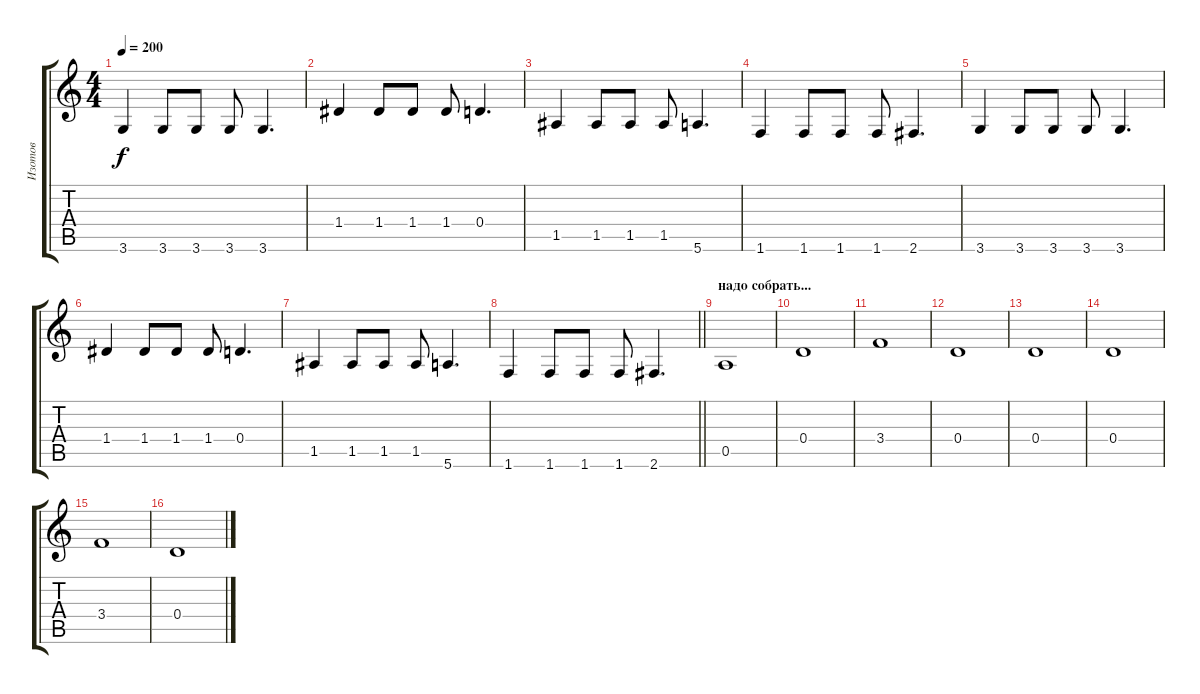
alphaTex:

\track ("Изотов" "Изотов") {instrument electricbasspick}
\staff {score tabs}
\tuning (E4 B3 G3 D3 A2 E2) {hide}
\ts (4 4)
\tempo 200
\clef g2
\ks c
3.6.4{dy f instrument electricbasspick} 3.6.8 3.6.8 3.6.8 3.6.4{d} |
1.4.4 1.4.8 1.4.8 1.4.8 0.4.4{d} |
1.5.4 1.5.8 1.5.8 1.5.8 5.6.4{d} |
1.6.4 1.6.8 1.6.8 1.6.8 2.6.4{d} |
3.6.4 3.6.8 3.6.8 3.6.8 3.6.4{d} |
1.4.4 1.4.8 1.4.8 1.4.8 0.4.4{d} |
1.5.4 1.5.8 1.5.8 1.5.8 5.6.4{d} |
\barLineRight lightlight
1.6.4 1.6.8 1.6.8 1.6.8 2.6.4{d} |
\section ("" "надо собрать...")
0.5.1 |
0.4.1 |
3.4.1 |
0.4.1 |
0.4.1 |
0.4.1 |
3.4.1 |
0.4.1
